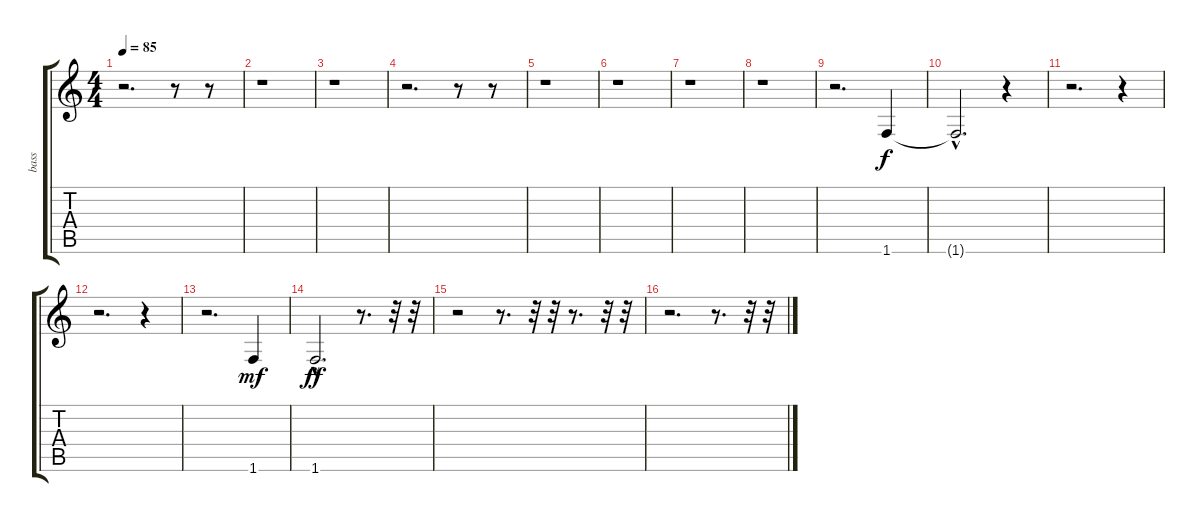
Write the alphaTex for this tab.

\track ("bass" "bass") {instrument fretlessbass}
\staff {score tabs}
\tuning (E4 B3 G3 D3 A2 E2) {hide}
\ts (4 4)
\tempo 85
\clef g2
\ks c
r.2{d dy f} r.8 r.8 |
r.1 |
r.1 |
r.2{d} r.8 r.8 |
r.1 |
r.1 |
r.1 |
r.1 |
r.2{d} 1.6.4 |
1.6{hac t}.2{d} r.4 |
r.2{d} r.4 |
r.2{d} r.4 |
r.2{d} 1.6.4{dy mf} |
1.6{hac}.2{d dy ff} r.8{d} r.32 r.32 |
r.2 r.8{d} r.32 r.32 r.8{d} r.32 r.32 |
r.2{d} r.8{d} r.32 r.32
